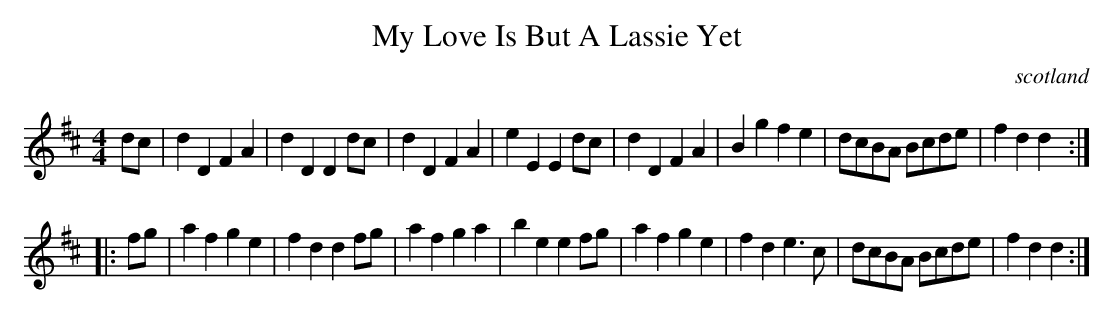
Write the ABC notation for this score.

X:1
T:My Love Is But A Lassie Yet
O:scotland
M:4/4
K:D
dc|\
d2D2 F2A2|d2D2 D2dc|d2D2 F2A2|e2E2 E2dc|\
d2D2 F2A2|B2g2 f2e2|dcBA Bcde|f2d2 d2::
fg|\
a2f2 g2e2|f2d2 d2fg|a2f2 g2a2|b2e2 e2fg|\
a2f2 g2e2|f2d2 e3c|dcBA Bcde|f2d2 d2:|
